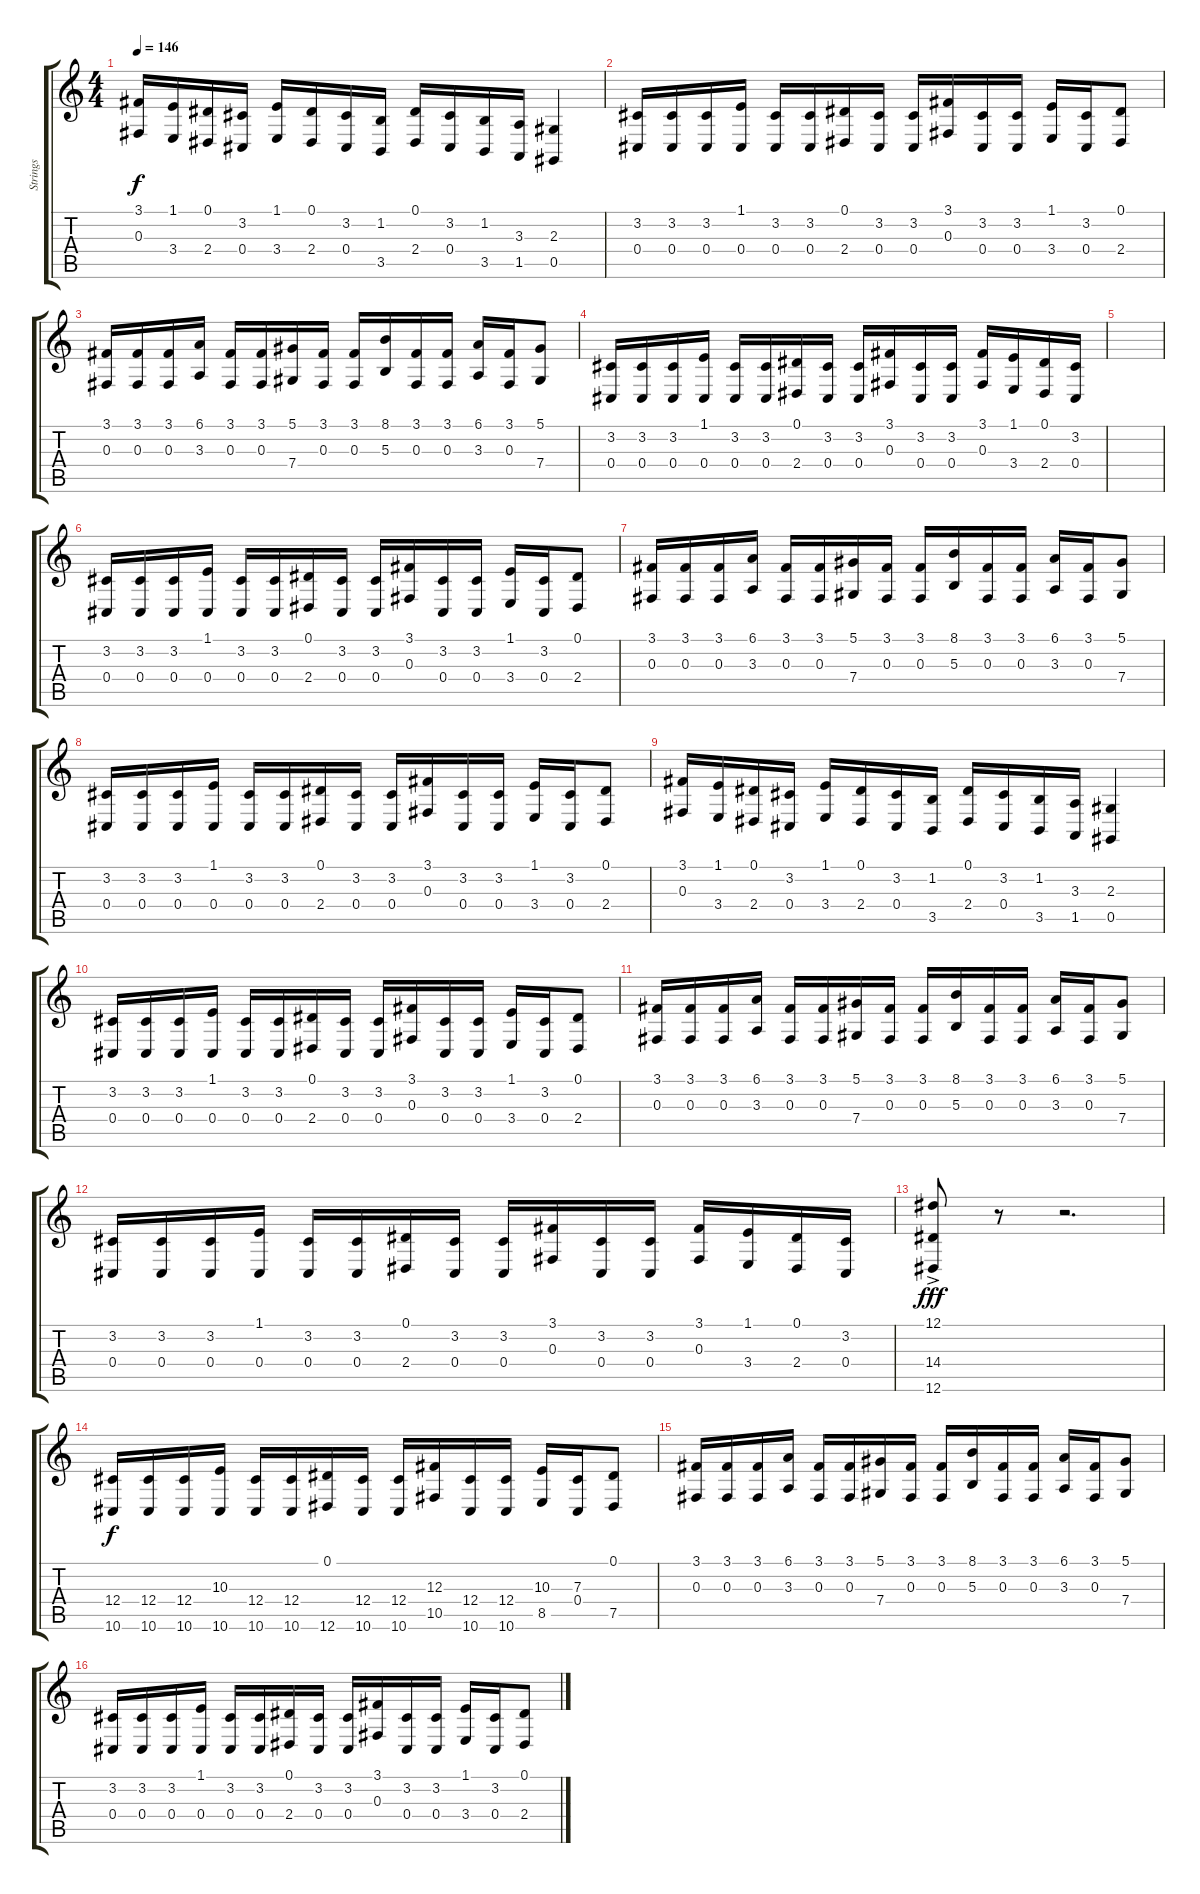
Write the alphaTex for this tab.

\track ("Strings" "Strings") {instrument stringensemble1}
\staff {score tabs}
\tuning (Eb4 Bb3 Gb3 Db3 Ab2 Eb2) {hide}
\ts (4 4)
\tempo 146
\clef g2
\ks c
(3.1 0.3).16{dy f} (1.1 3.4).16 (0.1 2.4).16 (3.2 0.4).16 (1.1 3.4).16 (0.1 2.4).16 (3.2 0.4).16 (1.2 3.5).16 (0.1 2.4).16 (3.2 0.4).16 (1.2 3.5).16 (3.3 1.5).16 (2.3 0.5).4 |
(3.2 0.4).16 (3.2 0.4).16 (3.2 0.4).16 (1.1 0.4).16 (3.2 0.4).16 (3.2 0.4).16 (0.1 2.4).16 (3.2 0.4).16 (3.2 0.4).16 (3.1 0.3).16 (3.2 0.4).16 (3.2 0.4).16 (1.1 3.4).16 (3.2 0.4).16 (0.1 2.4).8 |
(3.1 0.3).16 (3.1 0.3).16 (3.1 0.3).16 (6.1 3.3).16 (3.1 0.3).16 (3.1 0.3).16 (5.1 7.4).16 (3.1 0.3).16 (3.1 0.3).16 (8.1 5.3).16 (3.1 0.3).16 (3.1 0.3).16 (6.1 3.3).16 (3.1 0.3).16 (5.1 7.4).8 |
(3.2 0.4).16 (3.2 0.4).16 (3.2 0.4).16 (1.1 0.4).16 (3.2 0.4).16 (3.2 0.4).16 (0.1 2.4).16 (3.2 0.4).16 (3.2 0.4).16 (3.1 0.3).16 (3.2 0.4).16 (3.2 0.4).16 (3.1 0.3).16 (1.1 3.4).16 (0.1 2.4).16 (3.2 0.4).16 |
|
(3.2 0.4).16 (3.2 0.4).16 (3.2 0.4).16 (1.1 0.4).16 (3.2 0.4).16 (3.2 0.4).16 (0.1 2.4).16 (3.2 0.4).16 (3.2 0.4).16 (3.1 0.3).16 (3.2 0.4).16 (3.2 0.4).16 (1.1 3.4).16 (3.2 0.4).16 (0.1 2.4).8 |
(3.1 0.3).16 (3.1 0.3).16 (3.1 0.3).16 (6.1 3.3).16 (3.1 0.3).16 (3.1 0.3).16 (5.1 7.4).16 (3.1 0.3).16 (3.1 0.3).16 (8.1 5.3).16 (3.1 0.3).16 (3.1 0.3).16 (6.1 3.3).16 (3.1 0.3).16 (5.1 7.4).8 |
(3.2 0.4).16 (3.2 0.4).16 (3.2 0.4).16 (1.1 0.4).16 (3.2 0.4).16 (3.2 0.4).16 (0.1 2.4).16 (3.2 0.4).16 (3.2 0.4).16 (3.1 0.3).16 (3.2 0.4).16 (3.2 0.4).16 (1.1 3.4).16 (3.2 0.4).16 (0.1 2.4).8 |
(3.1 0.3).16 (1.1 3.4).16 (0.1 2.4).16 (3.2 0.4).16 (1.1 3.4).16 (0.1 2.4).16 (3.2 0.4).16 (1.2 3.5).16 (0.1 2.4).16 (3.2 0.4).16 (1.2 3.5).16 (3.3 1.5).16 (2.3 0.5).4 |
(3.2 0.4).16 (3.2 0.4).16 (3.2 0.4).16 (1.1 0.4).16 (3.2 0.4).16 (3.2 0.4).16 (0.1 2.4).16 (3.2 0.4).16 (3.2 0.4).16 (3.1 0.3).16 (3.2 0.4).16 (3.2 0.4).16 (1.1 3.4).16 (3.2 0.4).16 (0.1 2.4).8 |
(3.1 0.3).16 (3.1 0.3).16 (3.1 0.3).16 (6.1 3.3).16 (3.1 0.3).16 (3.1 0.3).16 (5.1 7.4).16 (3.1 0.3).16 (3.1 0.3).16 (8.1 5.3).16 (3.1 0.3).16 (3.1 0.3).16 (6.1 3.3).16 (3.1 0.3).16 (5.1 7.4).8 |
(3.2 0.4).16 (3.2 0.4).16 (3.2 0.4).16 (1.1 0.4).16 (3.2 0.4).16 (3.2 0.4).16 (0.1 2.4).16 (3.2 0.4).16 (3.2 0.4).16 (3.1 0.3).16 (3.2 0.4).16 (3.2 0.4).16 (3.1 0.3).16 (1.1 3.4).16 (0.1 2.4).16 (3.2 0.4).16 |
(12.1 14.4{ac} 12.6{ac}).8{dy fff} r.8 r.2{d} |
(12.4 10.6).16{dy f} (12.4 10.6).16 (12.4 10.6).16 (10.3 10.6).16 (12.4 10.6).16 (12.4 10.6).16 (0.1 12.6).16 (12.4 10.6).16 (12.4 10.6).16 (12.3 10.5).16 (12.4 10.6).16 (12.4 10.6).16 (10.3 8.5).16 (7.3 0.4).16 (0.1 7.5).8 |
(3.1 0.3).16 (3.1 0.3).16 (3.1 0.3).16 (6.1 3.3).16 (3.1 0.3).16 (3.1 0.3).16 (5.1 7.4).16 (3.1 0.3).16 (3.1 0.3).16 (8.1 5.3).16 (3.1 0.3).16 (3.1 0.3).16 (6.1 3.3).16 (3.1 0.3).16 (5.1 7.4).8 |
(3.2 0.4).16 (3.2 0.4).16 (3.2 0.4).16 (1.1 0.4).16 (3.2 0.4).16 (3.2 0.4).16 (0.1 2.4).16 (3.2 0.4).16 (3.2 0.4).16 (3.1 0.3).16 (3.2 0.4).16 (3.2 0.4).16 (1.1 3.4).16 (3.2 0.4).16 (0.1 2.4).8
